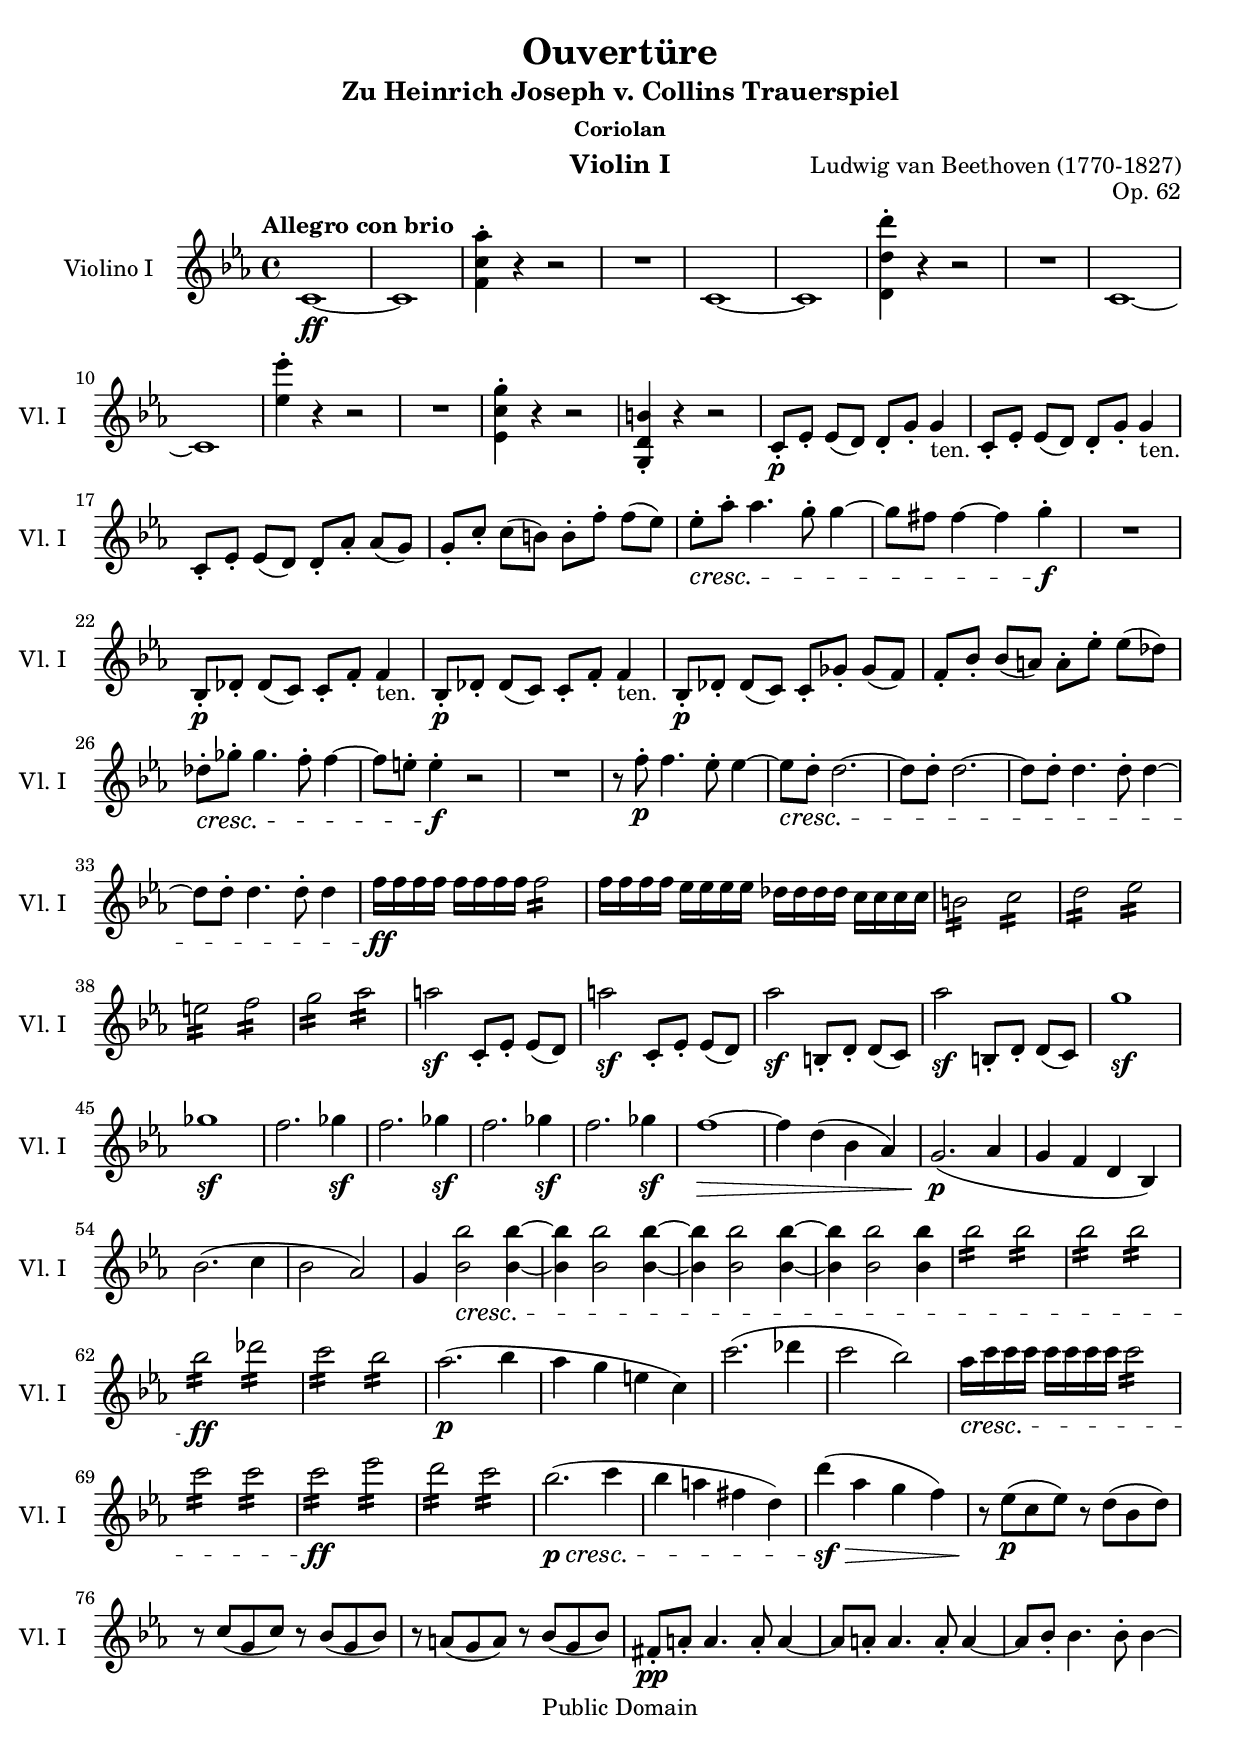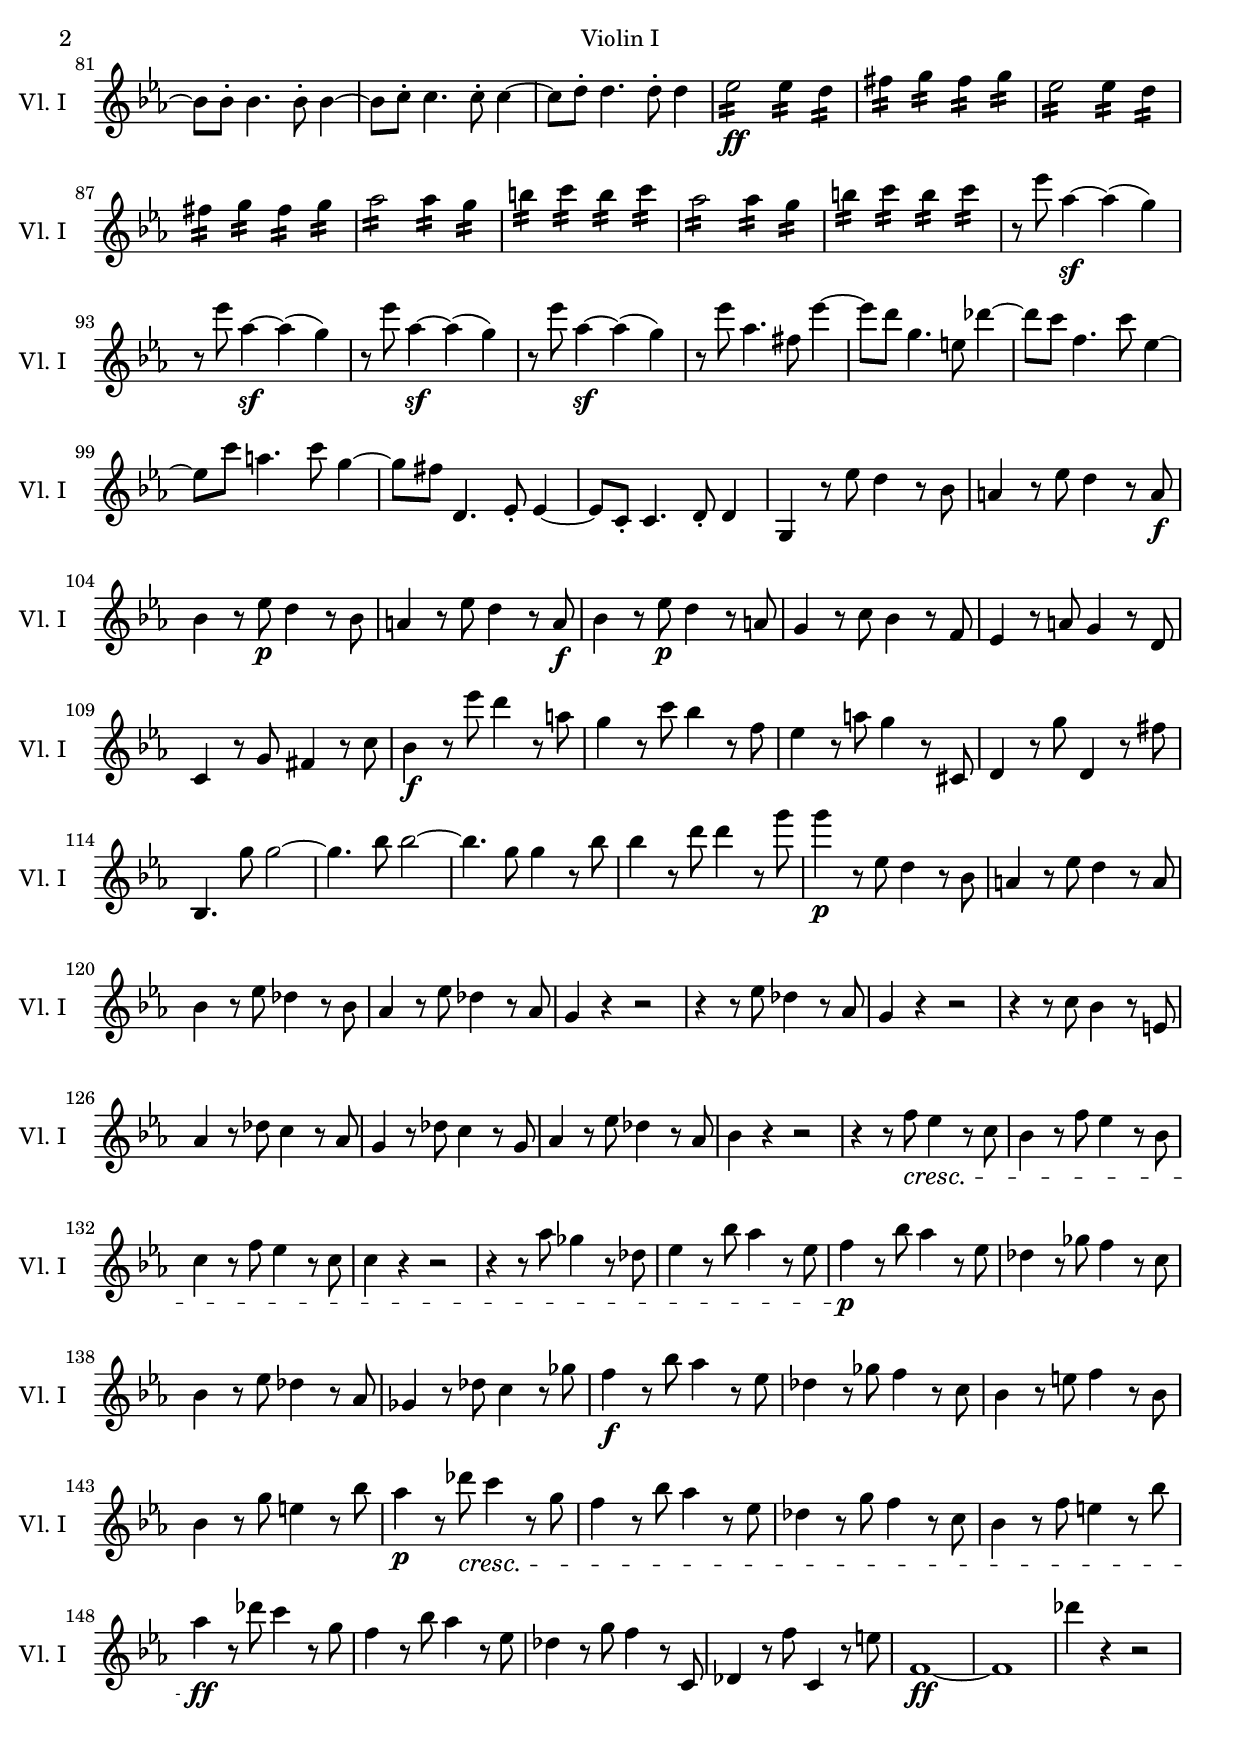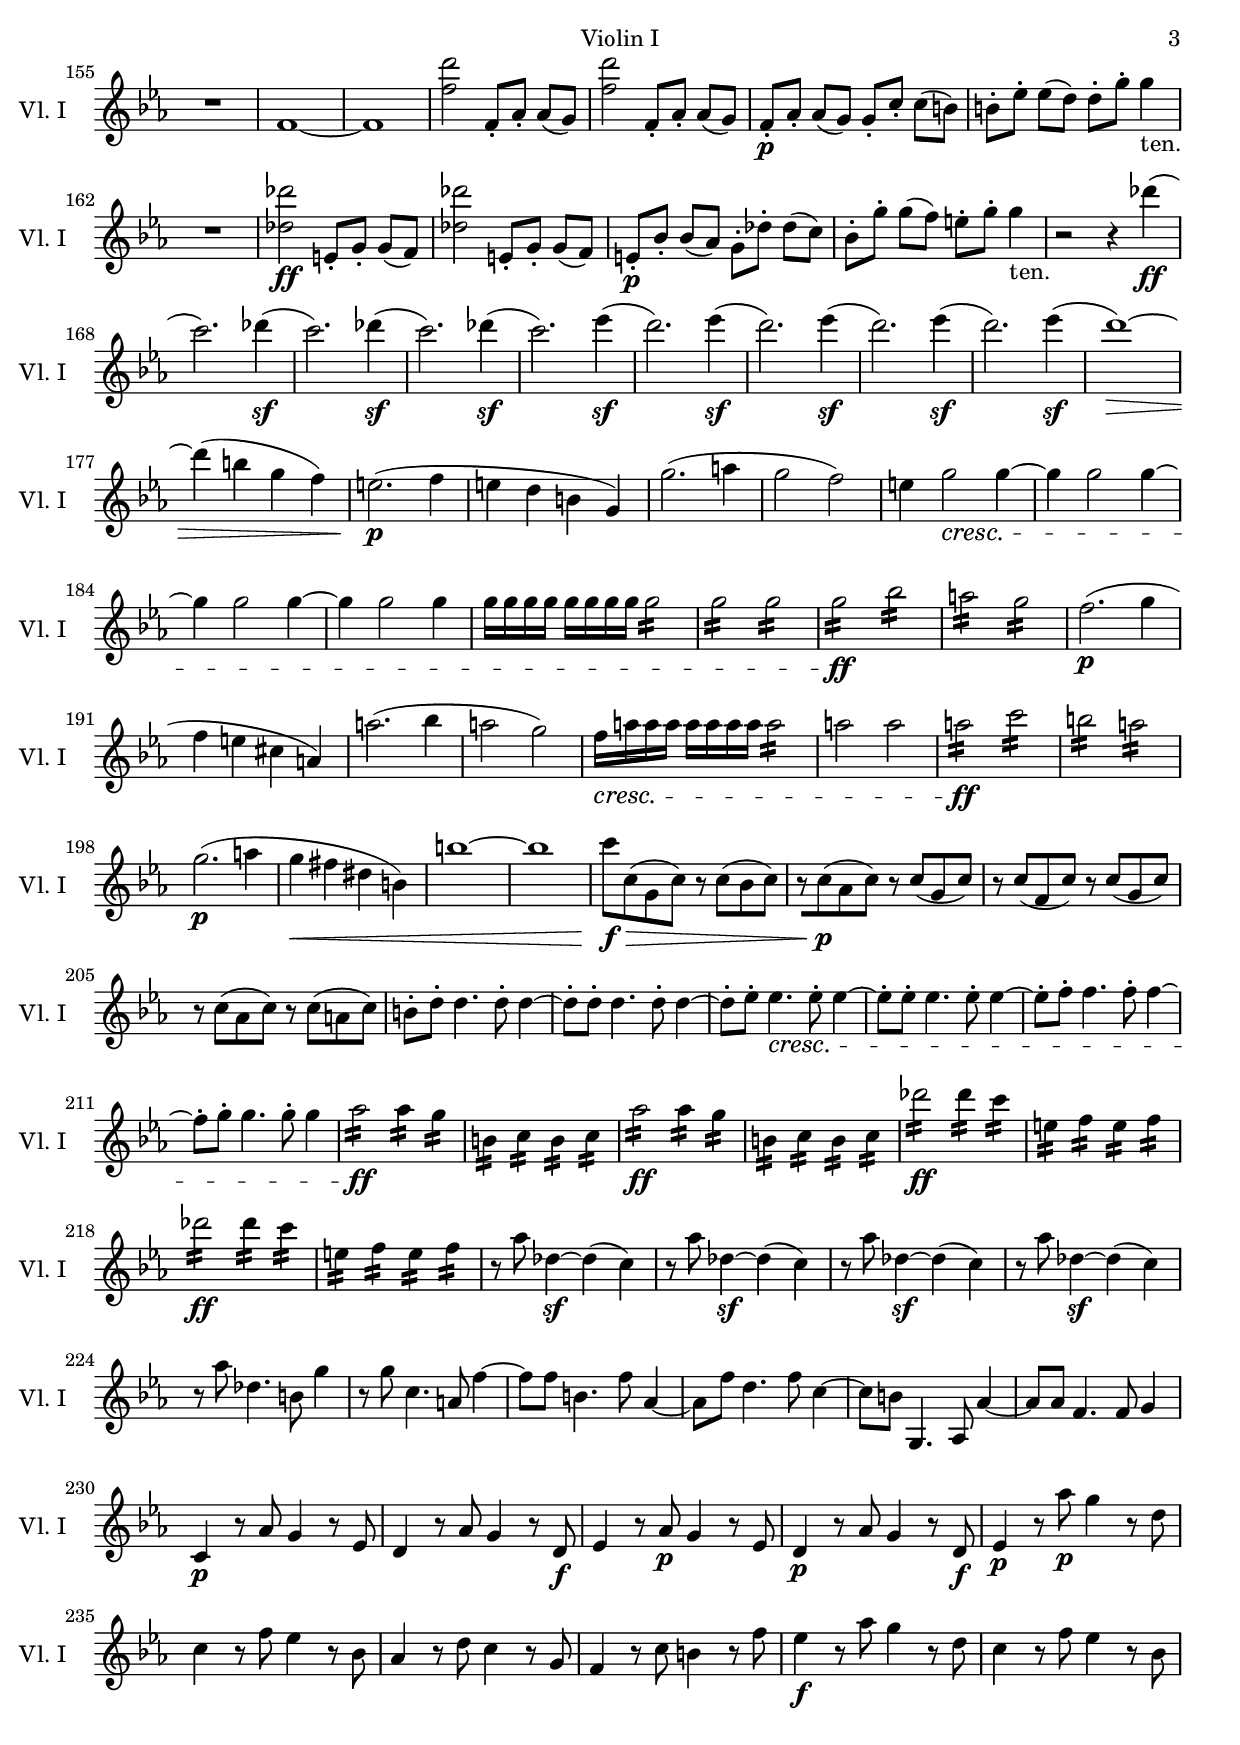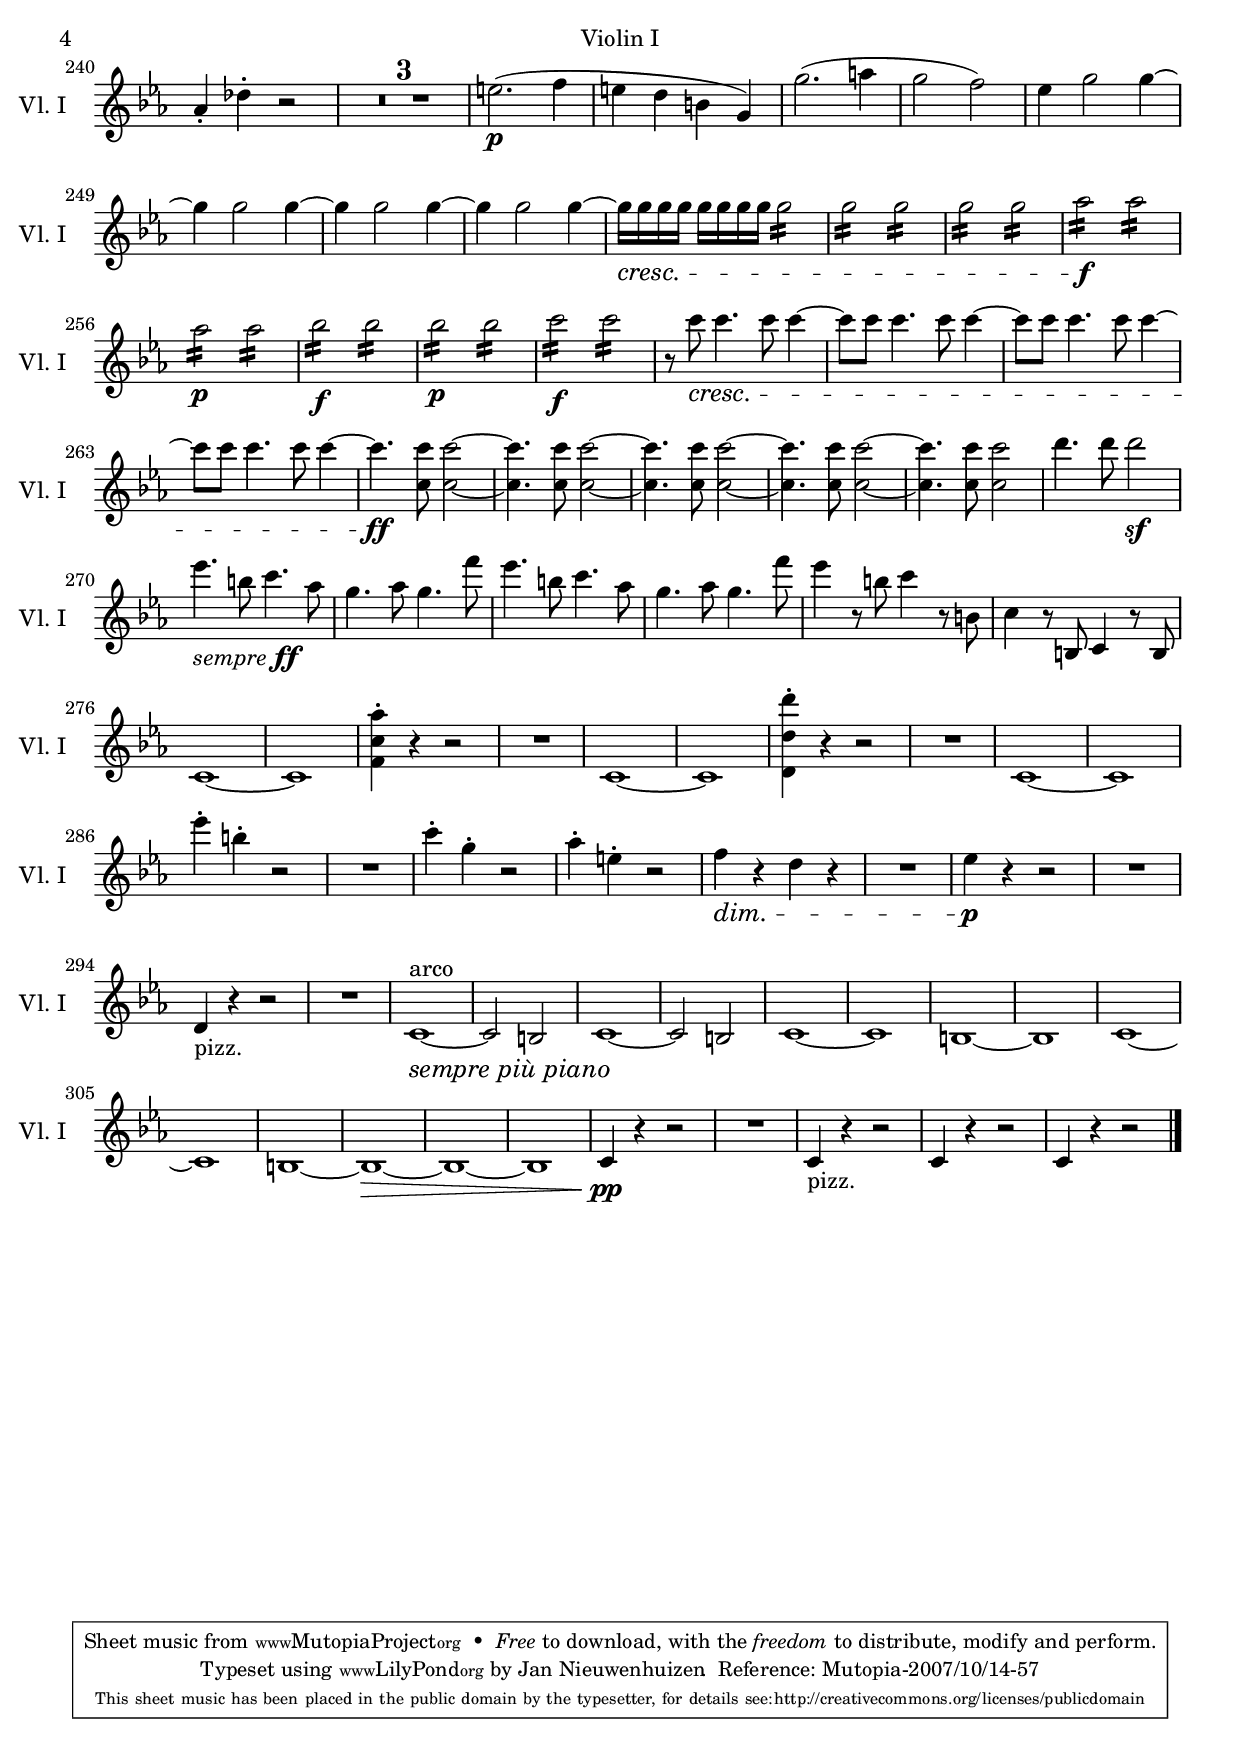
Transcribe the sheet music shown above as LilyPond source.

\version "2.16.0"

instrument = "Violin I"

\include "header.ly"
\include "global.ly"

\version "2.16.0"

violinoI =   \relative c {
	c'1\ff ~|
	c|
	<f c' as'>4-. r r2|
	R1|
	c1 ~|
	c|
	<d d' d'>4-. r r2|
	R1|
	c1 ~|
	c|
	<es' es'>4-. r r2|
	R1|
	<es, c' g'>4-. r r2|
	<g, d' b'>4-. r r2|
	 c8[-.\p es-.]  es[( d)]  d[-. g-.] g4-"ten."|
	 c,8[-. es-.]  es[( d)]  d[-. g-.] g4-"ten."|
	 c,8[-. es-.]  es[( d)]  d[-. as'-.]  as[( g)]|
	 g8[-. c-.]  c[( b)]  b[-. f'-.]  f[( es)]|
	 es8[-.\cresc as-.] as4. g8-. g4 ~|
	%20
	 g8[ fis] fis4 ~ fis  g\!-.\f|
	R1|
	 bes,,8[\p-. des-.] des[( c)] c[-. f-.]f4-"ten."|
	 bes,8[\p-. des-.] des[( c)] c[-. f-.]f4-"ten."|
	 bes,8[\p-. des-.] des[( c)] c[-. ges'-.] ges[( f)]|
	%25
	 f[-. bes-.] bes[( a)] a[-. es'-.] es[( des)]|
	 des[-.\cresc ges-.] ges4. f8-. f4~|
	 f8[ e-.] e4\!-.\f r2|
	R1|
	%29
	r8 f-.\p f4. es8-. es4~|
	 es8[\cresc d-.]d2.~|
	 d8[ d-.]d2.~|
	 d8[ d-.] d4. d8-. d4~|
	 d8[ d8-.] d4. d8-. d4|
	f16[\!\ff f f f] f[ f f f]f2:16|
	%35
	 f16[ f f f] es[ es es es] des[ des des des] c[ c c c]|
	b2:16 c:|
	d: es:|
	e: f:|
	g: as:|
	%40
	a2\sf  c,,8[-. es-.] es[( d)]|
	a''2\sf  c,,8[-. es-.] es[( d)]|
	as''2\sf  b,,8[-. d-.] d[( c)]|
	as''2\sf  b,,8[-. d-.] d[( c)]|
	g''1\sf|
	
	%45
	ges\sf|
	
	f2. ges4\sf|
	f2. ges4\sf|
	f2. ges4\sf|
	f2. ges4\sf|
	%50
	f1\>~|
	f4 d( bes as)|
	 g2.\!\p( as4|
	g f d  bes)|
	bes'2.( c4|
	
	%55
	bes2  as)|
	g4 <bes bes'>2\cresc <bes bes' >4 ~| %poco a poco
	<bes bes'> <bes bes'>2 <bes bes' >4 ~|
	<bes bes'> <bes bes'>2 <bes bes' >4 ~|
	<bes bes'> <bes bes'>2 <bes bes'>4|
	%60
	bes'2:16 bes:|
	bes: bes:|
	 bes:\!\ff des:|
	c: bes:|
	as2.\p( bes4|
	
	%65
	as g e  c)|
	c'2.( des4|
	c2  bes)|
	
	 as16[\cresc c c c] c[ c c c] c2:16|
	c: c:|
	
	%70
	 c:\!\ff es:|
	d: c:|
	bes2.\p\cresc( c4|
	bes a fis  d)|
	 d'\!\sf\>( as g  f)|
	%75
	 r8\! es[\p(c es)]r d[(bes d)]|
	r c[(g c)]r bes[(g bes)]|
	r a[(g a)]r bes[(g bes)]|
	 fis[-.\pp a-.] a4. a8-. a4~|
	 a8[ a-.] a4. a8-. a4~|
	%80
	 a8[ bes-.] bes4. bes8-. bes4~|
	 bes8[ bes-.] bes4. bes8-. bes4~|
	 bes8[ c-.] c4. c8-. c4~|
	 c8[ d-.] d4. d8-. d4|
	es2:16\ff es4: d:|
	%85
	fis: g: fis: g:|
	es2: es4: d:|
	
	fis: g: fis: g:|
	as2: as4: g:|
	
	b: c: b: c:|
	%90
	as2: as4: g:|
	
	b: c: b: c:|
	r8 es as,4\sf~as( g)|
	r8 es' as,4\sf~as( g)|
	r8 es' as,4\sf~as( g)|
	%95
	r8 es' as,4\sf~as( g)|
	r8 es' as,4. fis8 es'4~|
	 es8[ d] g,4. e8 des'4~|
	 des8[ c] f,4. c'8 es,4 ~|
	
	 es8[ c'] a4. c8 g4 ~|
	%100
	 g8[ fis] d,4. es8-. es4~|
	
	 es8[ c-.] c4. d8-. d4|
	g, r8 es'' d4 r8 bes8|
	
	a4 r8 es' d4 r8 a\f|
	bes4 r8 es8\p d4 r8 bes|
	%105
	a4 r8 es' d4 r8 a8\f|
	bes4 r8 es\p d4 r8 a|
	g4 r8 c bes4 r8 f|
	es4 r8 a g4 r8 d|
	c4 r8 g' fis4 r8 c'|
	%110
	bes4\f r8 es' d4 r8 a|
	
	g4 r8 c bes4 r8 f|
	
	es4 r8 a g4 r8 cis,,|
	d4 r8 g' d,4 r8 fis'|
	
	bes,,4. g''8 g2 ~|
	
	%115
	g4. bes8 bes2 ~|
	bes4. g8 g4 r8 bes|
	bes4 r8 d d4 r8 g|
	
	g4\p r8 es, d4 r8 bes|
	a4 r8 es' d4 r8 a|
	
	%120
	bes4 r8 es des4 r8 bes|
	as4 r8 es' des4 r8 as|
	g4 r r2|
	r4 r8 es' des4 r8 as|
	g4 r r2|
	%125
	r4 r8 c bes4 r8 e,|
	
	as4 r8 des c4 r8 as|
	
	g4 r8 des' c4 r8 g|
	as4 r8 es' des4 r8 as|
	
	bes4 r r2|
	%130
	r4 r8 f'8\cresc es4 r8 c|
	bes4 r8 f' es4 r8 bes|
	c4 r8 f es4 r8 c|
	c4 r r2|
	r4 r8 as' ges4 r8 des|
	%135
	es4 r8 bes' as4 r8 es|
	 f4\!\p r8 bes as4 r8 es|
	des4 r8 ges f4 r8 c|
	bes4 r8 es des4 r8 as|
	ges4 r8 des' c4 r8 ges'|
	%140
	f4\f r8 bes as4 r8 es|
	des4 r8 ges f4 r8 c|
	bes4 r8 e f4 r8 bes,|
	bes4 r8 g' e4 r8 bes'|
	as4\p r8 des\cresc c4 r8 g|
	
	%145
	f4 r8 bes as4 r8 es|
	des4 r8 g f4 r8 c|
	bes4 r8 f' e4 r8 bes'|
	 as4\!\ff r8 des c4 r8 g|
	f4 r8 bes as4 r8 es|
	
	%150
	des4 r8 g f4 r8 c,|
	des4 r8 f' c,4 r8 e'|
	
	f,1\ff ~|
	f|
	des''4 r r2|
	%155
	R1|
	f,,1 ~|
	f|
	
	<f'\sf d'>2  f,8[-. as-.] as[( g)]|
	<f'\sf d'>2  f,8[-. as-.] as[( g)]|
	%160
	 f8[-.\p as-.] as[( g)]  g[-. c-.] c[( b)]|
	 b8[-. es-.] es[( d)]  d[-. g-.]g4-"ten."|
	R1|
	<des des'>2\ff  e,8[-. g-.] g[( f)]|
	<des'\sf des'>2  e,8[-. g-.] g[( f)]|
	%165
	 e[-.\p bes'-.] bes[( as)] g[-.des'-.] des[( c)]|
	 bes[-. g'-.] g[( f)] e[-. g-.]g4-"ten."|
	
	r2 r4 des'4\ff (|
	 c2.) des4\sf(|
	 c2.) des4\sf(|
	%170
	 c2.) des4\sf(|
	 c2.) es4\sf(|
	 d2.) es4\sf(|
	 d2.) es4\sf(|
	 d2.) es4\sf(|
	%175
	 d2.) es4\sf(|
	 d1)\> ~|
	d4( b g  f)
	 e2.\!\p( f4|
	e d b  g)|
	%180
	g'2.( a4|
	g2  f)|
	e4 g2\cresc g4 ~|
	
	g g2 g4 ~|
	g g2 g4 ~|
	%185
	g g2 g4|
	 g16[ g g g] g[ g g g]g2:16|
	g: g:|
	 g:\!\ff bes:|
	a: g:|
	%190
	f2.\p( g4|
	f e cis  a)|
	a'2.( bes4|
	a2  g)|
	 f16[\cresc a a a] a[ a a a]a2:16|
	
	%195
	a2 a|
	 a2:16\!\ff c:|
	b: a:|
	g2.\p( a4|
	g\< fis dis  b)|
	%200
	b'1 ~|
	b 
	c8[\!\f\>c,(g c)]r c[(bes c)]|
	r[ c\!\p(as c)]r c[(g c)]|
	r c[(f, c')]r c[(g c)]|
	%205
	r c[(as c)]r c[(a c)]|
	 b[-. d-.]d4. d8-. d4 ~|
	 d8[-. d-.]d4. d8-. d4 ~|
	 d8[-. es-.]es4.\cresc es8-. es4 ~|
	 es8[-. es-.]es4. es8-. es4 ~|
	%210
	 es8[-. f-.]f4. f8-. f4 ~|
	 f8[-. g-.]g4. g8-. g4|
	 as2:16\!\ff as4: g:|
	b,: c: b: c:|
	as'2:16\ff as4: g:|
	b,: c: b: c:|
	des'2:16\ff des4: c:|
	e,: f: e: f:|
	des'2:16\ff des4: c:|
	e,: f: e: f:|
	%220
	r8 as des,4\sf ~ des( c)|
	r8 as' des,4\sf ~ des( c)|
	r8 as' des,4\sf ~ des( c)|
	r8 as' des,4\sf ~ des( c)|
	r8 as' des,4. b8 g'4|
	%225
	r8 g c,4. a8 f'4 ~|
	 f8[ f] b,4. f'8 as,4 ~|
	 as8[ f'] d4. f8 c4 ~|
	 c8[ b] g,4. as8 as'4 ~|
	 as8[ as] f4. f8 g4|
	%230
	c,4\p r8 as' g4 r8 es|
	d4 r8 as' g4 r8 d\f|
	es4 r8 as\p g4 r8 es|
	d4\p r8 as' g4 r8 d\f|
	es4\p r8 as'\p g4 r8 d|
	%235
	c4 r8 f es4 r8 bes|
	as4 r8 d c4 r8 g|
	f4 r8 c' b4 r8 f'|
	es4\f r8 as g4 r8 d|
	c4 r8 f es4 r8 bes|
	%240
	as4-. des-. r2|
	R1*3|
	e2.\p( f4|
	e d b  g)|
	g'2.( a4|
	g2  f)|
	es4 g2 g4 ~|
	g4 g2 g4 ~|
	%250
	g4 g2 g4 ~|
	g4 g2 g4 ~|
	 g16[\cresc g g g] g[ g g g]g2:16|
	g: g:|
	g: g:|
	 as:\!\f as:|
	as:\p as:|
	bes:\f bes:|
	bes:\p bes:|
	c:\f c:|
	%260
	r8 c\cresc c4. c8 c4 ~|
	 c8[ c] c4. c8 c4 ~|
	 c8[ c] c4. c8 c4 ~|
	 c8[ c] c4. c8 c4 ~|
	 c4.\!\ff <c c,>8 <c\sf c, >2 ~|
	%265
	<c c,>4. <c c,>8 <c\sf c, >2 ~|
	<c c,>4. <c c,>8 <c\sf c, >2 ~|
	<c c,>4. <c c,>8 <c\sf c, >2 ~|
	<c c,>4. <c c,>8 <c\sf c,>2|
	d4. d8 d2\sf|
	%270
	es4. b8\ffsempre c4. as8|
	g4. as8 g4. f'8|
	es4. b8 c4. as8|
	g4. as8 g4. f'8|
	es4 r8 b8 c4 r8 b,|
	%275
	c4 r8 b,8 c4 r8 b|
	c1 ~|
	c|
	<f c' as'>4-. r r2|
	R1
	c1 ~|
	c|
	<d d' d'>4-. r r2|
	R1
	c1 ~|
	c|
	es''4-. b-. r2|
	R1|
	c4-. g-. r2|
	as4-. e-. r2|
	
	%290
	f4\dim r d r|
	R1|
	 es4\!\p r r2|
	R1|
	d,4- \markup{"pizz."} r r2|
	
	%295
	R1|
	
	\once \set decrescendoText = "sempre più piano"
	\once \set decrescendoSpanner = #'text
	\once \override DynamicTextSpanner #'style = #'none
	c1^"arco"\> ~|
	c2 b2|
	c1 ~|
	c2 b2|

	%300
	c1 ~|
	c|
	b ~|
	b|
	c ~|

	%305
	c|
	b ~|
	 b\!\> ~|
	b ~|
	b|

	%310
	 c4\!\pp r r2|
	R1|
	c4- \markup{"pizz."} r r2|
	c4 r r2|
	c4 r r2|
}

violinoIStaff =  \context Staff = "violino1" <<
	\set Staff.midiInstrument = #"violin"
	\set Staff.instrumentName = #"Violino I  "
	\set Staff.shortInstrumentName = #"Vl. I    "
	<< 
		\global
		\context Voice = "violinoi" 			\violinoI
	>>
>>



\include "coriolan-part-paper.ly"
\score{
	\violinoIStaff 
	\layout {}
	\version "2.16.0"

\midi {
	\tempo 4 = 150
}

}
